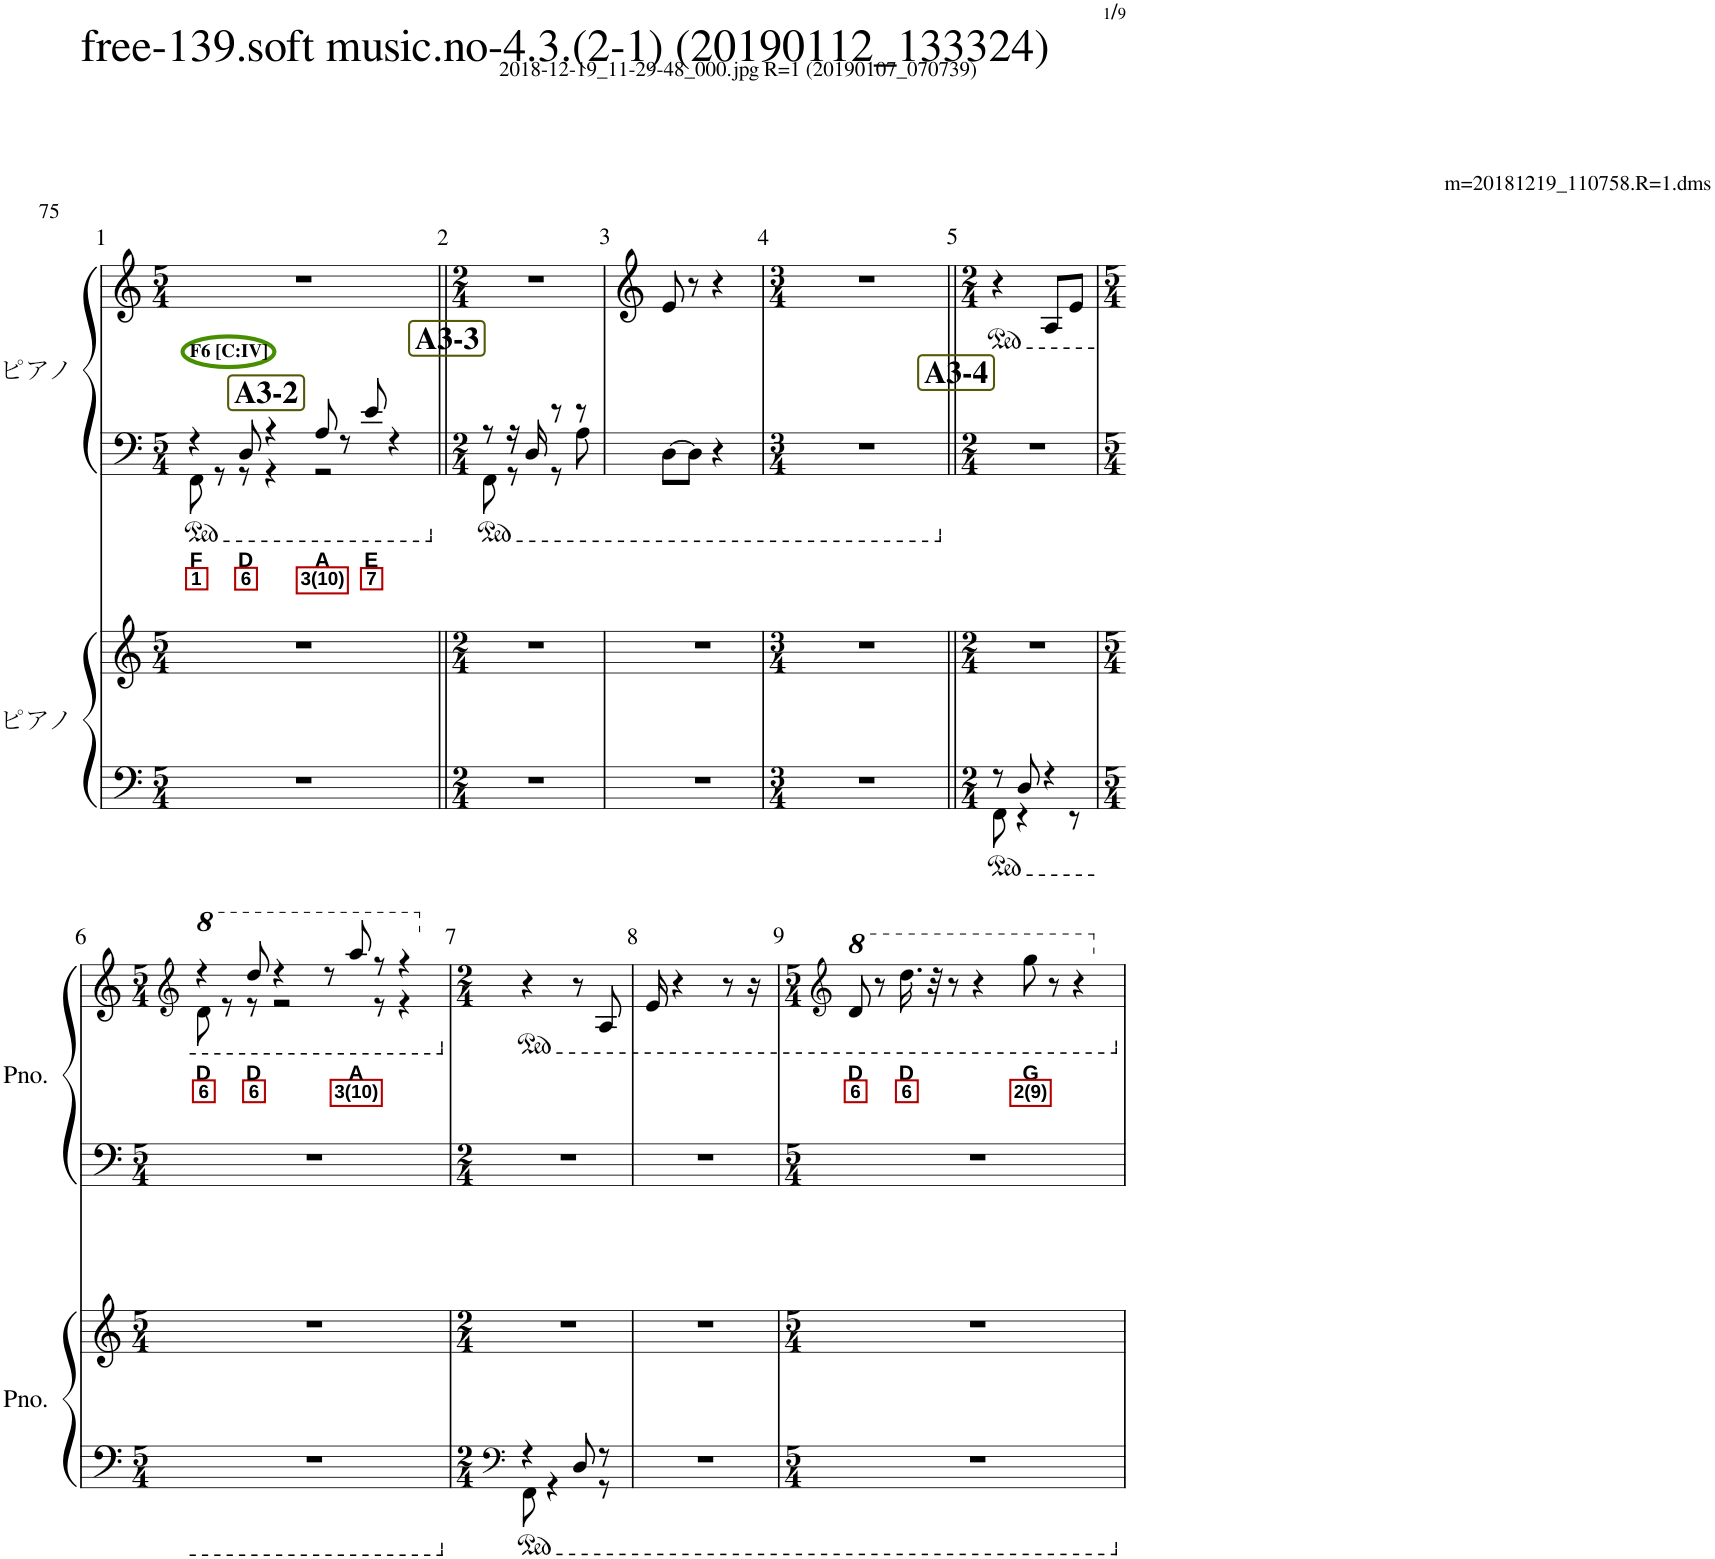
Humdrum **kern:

**kern	**kern	**kern	**text	**text	**text	**kern	**text	**text	**text
*part2	*part2	*part1	*part1	*part1	*part1	*part1	*part1	*part1	*part1
*staff4	*staff3	*staff2	*staff2	*staff2	*staff2	*staff1	*staff1	*staff1	*staff1
*I"ピアノ	*	*I"ピアノ	*	*	*	*	*	*	*
*clefF4	*clefG2	*clefF4	*	*	*	*clefG2	*	*	*
*k[]	*k[]	*k[]	*	*	*	*k[]	*	*	*
*M5/4	*M5/4	*M5/4	*	*	*	*M5/4	*	*	*
!!LO:REH:place=s1:b:B:cj:fs=15:t=A3-2:qo=1.5
=1	=1	=1	=1	=1	=1	=1	=1	=1	=1
*	*	*^	*	*	*	*	*	*	*
!	!	!	!	!	!	!	!LO:TX:b:B:t=F6 [C&colon;IV]	!	!	!
!	!	!	!	!	!LO:LY:b	!LO:LY:b	!	!	!	!
4%5r	4%5r	4r	8FF\	.	F	1	4%5r	.	.	.
.	.	.	8r	.	.	.	.	.	.	.
!	!	!	!	!	!LO:LY:b	!LO:LY:b	!	!	!	!
.	.	8D/	8r	.	D	6	.	.	.	.
.	.	4r	4r	.	.	.	.	.	.	.
!	!	!	!	!	!LO:LY:b	!LO:LY:b	!	!	!	!
.	.	8A/	2r	.	A	3(10)	.	.	.	.
.	.	8r	.	.	.	.	.	.	.	.
!	!	!	!	!	!LO:LY:b	!LO:LY:b	!	!	!	!
.	.	8e/	.	.	E	7	.	.	.	.
.	.	4r	.	.	.	.	.	.	.	.
.	.	.	8ryy	.	.	.	.	.	.	.
!!LO:REH:place=s1:b:B:cj:fs=15:t=A3-3
=2||	=2||	=2||	=2||	=2||	=2||	=2||	=2||	=2||	=2||	=2||
*M2/4	*M2/4	*M2/4	*	*	*	*	*M2/4	*	*	*
2r	2r	8r	8FF\	.	.	.	2r	.	.	.
.	.	16r	8r	.	.	.	.	.	.	.
.	.	16D/	.	.	.	.	.	.	.	.
.	.	8r	8r	.	.	.	.	.	.	.
.	.	8r	8A\	.	.	.	.	.	.	.
*	*	*v	*v	*	*	*	*	*	*	*
=3	=3	=3	=3	=3	=3	=3	=3	=3	=3
2r	2r	[8D\L	.	.	.	8e/	.	.	.
.	.	8D\J]	.	.	.	8r	.	.	.
.	.	4r	.	.	.	4r	.	.	.
=4	=4	=4	=4	=4	=4	=4	=4	=4	=4
*M3/4	*M3/4	*M3/4	*	*	*	*M3/4	*	*	*
2.r	2.r	2.r	.	.	.	2.r	.	.	.
!!LO:REH:place=s1:b:B:cj:fs=15:t=A3-4
=5||	=5||	=5||	=5||	=5||	=5||	=5||	=5||	=5||	=5||
*M2/4	*M2/4	*M2/4	*	*	*	*M2/4	*	*	*
*^	*	*	*	*	*	*	*	*	*
*	*	*	*	*	*	*	*ped	*	*	*
8r	8FF\	2r	2r	.	.	.	4r	.	.	.
8D/	4r	.	.	.	.	.	.	.	.	.
4r	.	.	.	.	.	.	8A/L	.	.	.
.	8r	.	.	.	.	.	8e/J	.	.	.
*v	*v	*	*	*	*	*	*	*	*	*
!!LO:LB:g=z
=6	=6	=6	=6	=6	=6	=6	=6	=6	=6
*	*	*	*	*	*	*clefG2	*	*	*
*M5/4	*M5/4	*M5/4	*	*	*	*M5/4	*	*	*
*	*	*	*	*	*	*8va	*	*	*
*^	*	*	*	*	*	*^	*	*	*
!	!	!	!	!	!	!	!	!	!	!LO:LY:b	!LO:LY:b
*v	*v	*	*	*	*	*	*	*	*	*	*
4%5r	4%5r	4%5r	.	.	.	4r	8dd\	.	D	6
.	.	.	.	.	.	.	8r	.	.	.
!	!	!	!	!	!	!	!	!	!LO:LY:b	!LO:LY:b
.	.	.	.	.	.	8ddd/	8r	.	D	6
.	.	.	.	.	.	4r	2r	.	.	.
.	.	.	.	.	.	8r	.	.	.	.
!	!	!	!	!	!	!	!	!	!LO:LY:b	!LO:LY:b
.	.	.	.	.	.	8aaa/	.	.	A	3(10)
.	.	.	.	.	.	8r	8r	.	.	.
.	.	.	.	.	.	4r	4r	.	.	.
*	*	*	*	*	*	*v	*v	*	*	*
=7	=7	=7	=7	=7	=7	=7	=7	=7	=7
*clefF4	*	*	*	*	*	*	*	*	*
*M2/4	*M2/4	*M2/4	*	*	*	*M2/4	*	*	*
*^	*	*	*	*	*	*	*	*	*
*	*	*	*	*	*	*	*Xped	*	*	*
*	*	*	*	*	*	*	*X8va	*	*	*
*	*	*	*	*	*	*	*ped	*	*	*
4r	8FF\	2r	2r	.	.	.	4r	.	.	.
.	4r	.	.	.	.	.	.	.	.	.
8D/	.	.	.	.	.	.	8r	.	.	.
8r	8r	.	.	.	.	.	8A/	.	.	.
*v	*v	*	*	*	*	*	*	*	*	*
=8	=8	=8	=8	=8	=8	=8	=8	=8	=8
2r	2r	2r	.	.	.	16e/	.	.	.
.	.	.	.	.	.	4r	.	.	.
.	.	.	.	.	.	8r	.	.	.
.	.	.	.	.	.	16r	.	.	.
=9	=9	=9	=9	=9	=9	=9	=9	=9	=9
*	*	*	*	*	*	*clefG2	*	*	*
*M5/4	*M5/4	*M5/4	*	*	*	*M5/4	*	*	*
*	*	*	*	*	*	*8va	*	*	*
!	!	!	!	!	!	!	!	!LO:LY:b	!LO:LY:b
4%5r	4%5r	4%5r	.	.	.	8dd/	.	D	6
.	.	.	.	.	.	8r	.	.	.
!	!	!	!	!	!	!	!	!LO:LY:b	!LO:LY:b
.	.	.	.	.	.	16.ddd\	.	D	6
.	.	.	.	.	.	32r	.	.	.
.	.	.	.	.	.	8r	.	.	.
.	.	.	.	.	.	4r	.	.	.
!	!	!	!	!	!	!	!	!LO:LY:b	!LO:LY:b
.	.	.	.	.	.	8ggg\	.	G	2(9)
.	.	.	.	.	.	8r	.	.	.
.	.	.	.	.	.	4r	.	.	.
*	*	*	*	*	*	*X8va	*	*	*
*	*	*	*	*	*	*Xped	*	*	*
=	=	=	=	=	=	=	=	=	=
*-	*-	*-	*-	*-	*-	*-	*-	*-	*-
